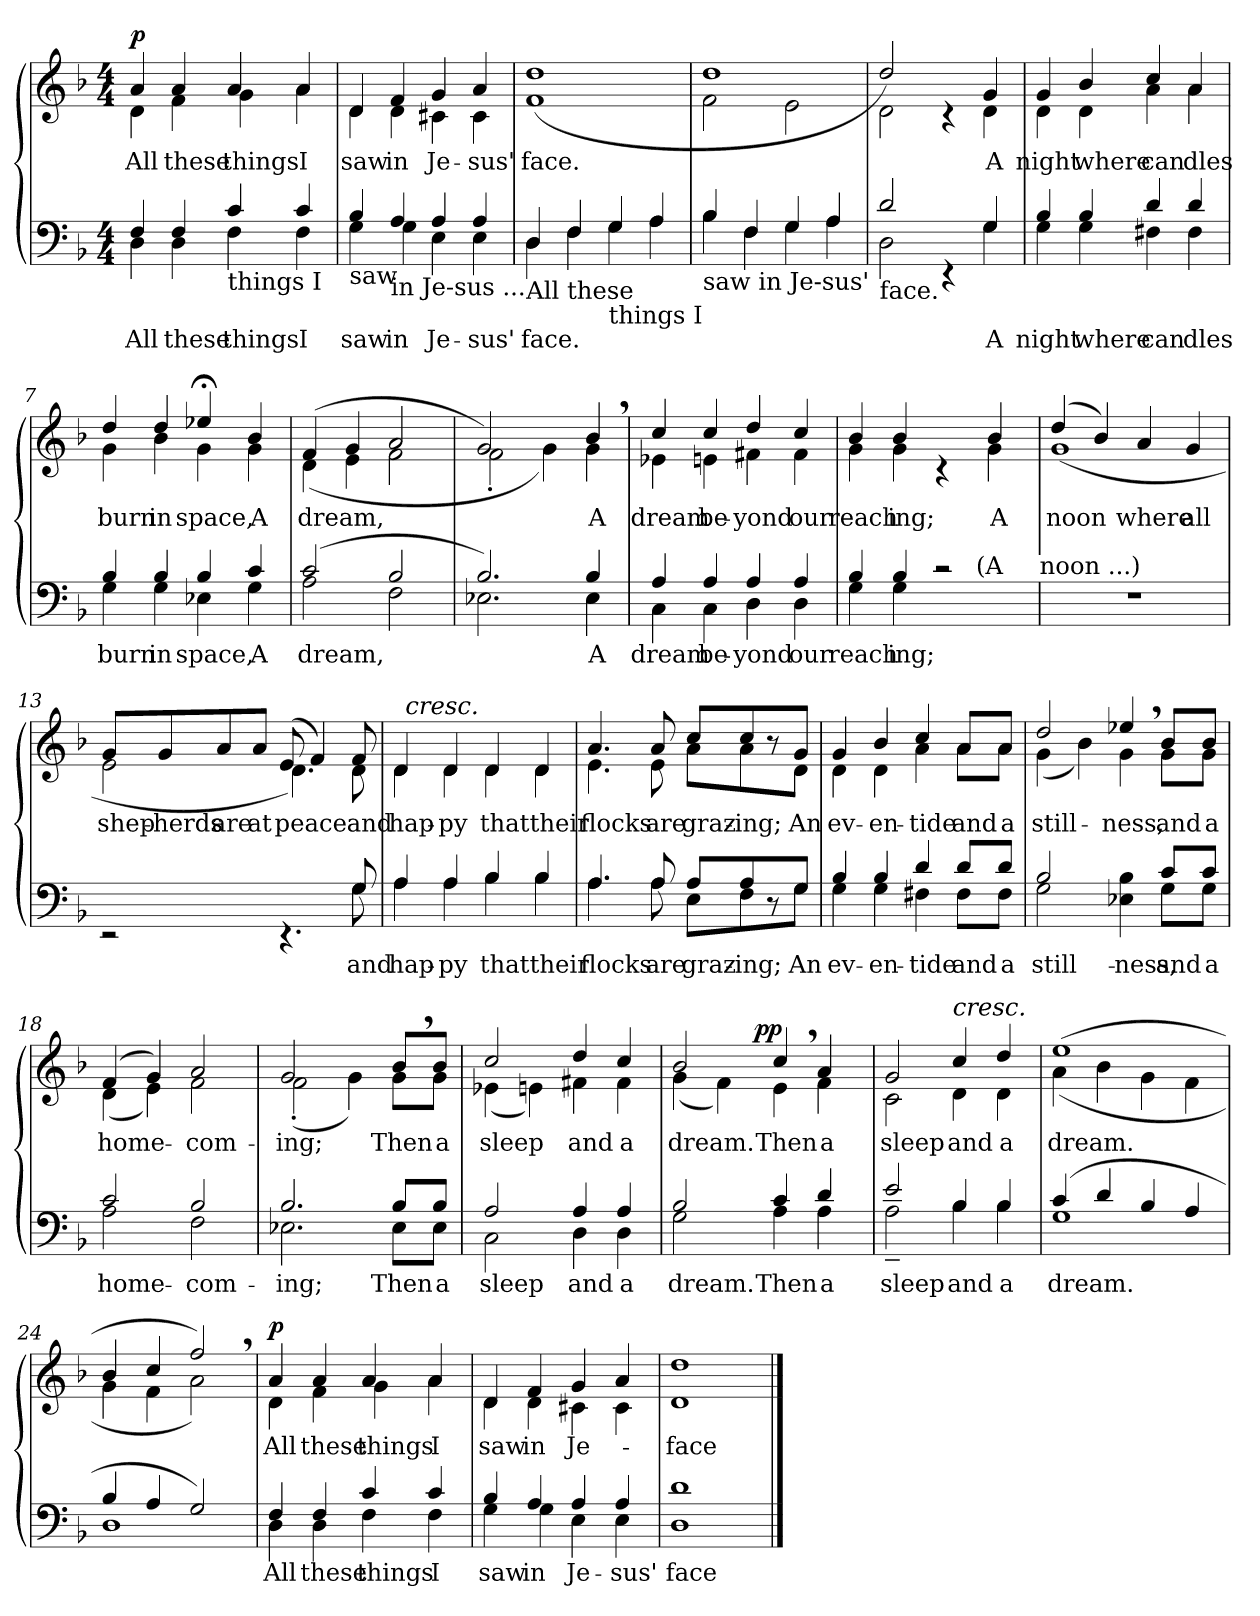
**kern	**text	**kern	**text	**dynam
*part2	*part2	*part1	*part1	*part1
*staff2	*staff2	*staff1	*staff1	*staff1
*clefF4	*	*clefG2	*	*
*k[b-]	*	*k[b-]	*	*
*F:	*	*F:	*	*
*M4/4	*	*M4/4	*	*
=1	=1	=1	=1	=1
!	!	!LO:TX:a:B:t=Adagio	!	!
!LO:TX:b:t=All these	!	!	!	!
!	!LO:LY:a	!	!LO:LY:b	!LO:DY:a
*^	*	*^	*	*
4F/	4D\	All	4a/	4d\	All	p
!	!	!LO:LY:a	!	!	!LO:LY:b	!
4F/	4D\	these	4a/	4f\	these	.
!LO:TX:b:t=things I	!	!	!	!	!	!
!	!	!LO:LY:a	!	!	!LO:LY:b	!
4c/	4F\	things	4a/	4g\	things	.
!	!	!LO:LY:a:rj	!	!	!LO:LY:b:rj	!
4c/	4F\	I	4a/	4a\	I	.
=2	=2	=2	=2	=2	=2	=2
!LO:TX:b:t=saw	!	!	!	!	!	!
!	!	!LO:LY:a	!	!	!LO:LY:b	!
4B-/	4G\	saw	4d/	4d\	saw	.
!LO:TX:b:t=in Je-sus ...	!	!	!	!	!	!
!	!	!LO:LY:a	!	!	!LO:LY:b	!
4A/	4G\	in	4f/	4d\	in	.
!	!	!LO:LY:a	!	!	!LO:LY:b	!
4A/	4E\	Je-	4g/	4c#X\	Je-	.
!	!	!LO:LY:a	!	!	!LO:LY:b	!
4A/	4E\	-sus'	4a/	4c#\	-sus'	.
=3	=3	=3	=3	=3	=3	=3
!LO:TX:b:t=All these	!	!	!	!	!	!
!	!	!LO:LY:a	!	!	!LO:LY:b	!
*	*	*	*v	*v	*	*
4D/	4D\	face.	(>1f 1dd	face.	.
4F/	4F\	.	.	.	.
!LO:TX:b:t=things I	!	!	!	!	!
4G/	4G\	.	.	.	.
4A/	4A\	.	.	.	.
=4	=4	=4	=4	=4	=4
*	*	*	*^	*	*
!LO:TX:b:t=saw in Je-sus'	!	!	!	!	!	!
4B-/	4B-\	.	1dd	2f\	.	.
4F/	4F\	.	.	.	.	.
4G/	4G\	.	.	2e\	.	.
4A/	4A\	.	.	.	.	.
=5	=5	=5	=5	=5	=5	=5
!LO:TX:b:t=face.	!	!	!	!	!	!
(2d/	2D\	.	2dd/)	2d\	.	.
4ryy	4rEE	.	4ryy	4rc	.	.
!	!	!LO:LY:a	!	!	!LO:LY:b	!
4G/	4G\	A	4g/	4d\	A	.
!!LO:LB:g=z	!!
=6	=6	=6	=6	=6	=6	=6
!	!	!LO:LY:a	!	!	!LO:LY:b	!
4B-/	4G\	night	4g/	4d\	night	.
!	!	!LO:LY:a	!	!	!LO:LY:b	!
4B-/	4G\	where	4b-/	4d\	where	.
!	!	!LO:LY:a	!	!	!LO:LY:b	!
4d/	4F#X\	can	4cc/	4a\	can	.
!	!	!LO:LY:a	!	!	!LO:LY:b	!
4d/	4F#\	dles	4a/	4a\	dles	.
=7	=7	=7	=7	=7	=7	=7
!	!	!LO:LY:a	!	!	!LO:LY:b	!
4B-/	4G\	burn	4dd/	4g\	burn	.
!	!	!LO:LY:a	!	!	!LO:LY:b	!
4B-/	4G\	in	4dd/	4b-\	in	.
!	!	!LO:LY:a	!	!	!LO:LY:b	!
4B-/	4E-X\	space,	4ee-X;</	4g\	space,	.
!	!	!LO:LY:a	!	!	!LO:LY:b	!
4c/	4G\	A	4b-/	4g\	A	.
=8	=8	=8	=8	=8	=8	=8
!	!	!LO:LY:a	!	!	!LO:LY:b	!
(2c/	2A\	dream,	(4f/	(<4d\	dream,	.
.	.	.	4g/	4e\	.	.
2B-/	2F\	.	2a/	2f\	.	.
=9	=9	=9	=9	=9	=9	=9
2.B-/)	2.E-X\	.	2g/)	2f'<\	.	.
.	.	.	4ryy	4g\)	.	.
!	!	!LO:LY:a	!	!	!LO:LY:b	!
4B-/	4E-\	A	4b-,</	4g\	A	.
=10	=10	=10	=10	=10	=10	=10
!	!	!LO:LY:a	!	!	!LO:LY:b	!
4A/	4C\	dream	4cc/	4e-X\	dream	.
!	!	!LO:LY:a	!	!	!LO:LY:b	!
4A/	4C\	be-	4cc/	4en\	be-	.
!	!	!LO:LY:a	!	!	!LO:LY:b	!
4A/	4D\	-yond	4dd/	4f#X\	-yond	.
!	!	!LO:LY:a	!	!	!LO:LY:b	!
4A/	4D\	our	4cc/	4f#\	our	.
!!LO:LB:g=z	!!
=11	=11	=11	=11	=11	=11	=11
!	!	!LO:LY:a	!	!	!LO:LY:b	!
*	*^	*	*	*	*	*
4B-/	4G\	2ryy	reach	4b-/	4g\	reach	.
!	!	!	!LO:LY:a	!	!	!LO:LY:b	!
4B-/	4G\	.	ing;	4b-/	4g\	ing;	.
2rc	2ryy	8..ryy	.	4ryy	4rc	.	.
!	!	!LO:TX:a:t=(A	!	!	!	!	!
.	.	4ryy	.	.	.	.	.
!	!	!	!	!	!	!LO:LY:b	!
.	.	.	.	4b-/	4g\	A	.
.	.	32ryy	.	.	.	.	.
!	!	!LO:TX:a:t=noon ...)	!	!	!	!	!
=12	=12	=12	=12	=12	=12	=12	=12
!	!	!	!	!	!	!LO:LY:b	!
*v	*v	*v	*	*	*	*	*
1r	.	(4dd/	(<1g	noon	.
.	.	4b-/)	.	.	.
!	!	!	!	!LO:LY:b	!
.	.	4a/	.	where	.
!	!	!	!	!LO:LY:b	!
.	.	4g/	.	all	.
=13	=13	=13	=13	=13	=13
*^	*	*	*	*	*
!	!	!	!	!	!LO:LY:b	!
2..ryy	2rEE	.	8g/L	2e\	shep-	.
!	!	!	!	!	!LO:LY:b:rj	!
.	.	.	8g/	.	-herds	.
!	!	!	!	!	!LO:LY:b	!
.	.	.	8a/	.	are	.
!	!	!	!	!	!LO:LY:b	!
.	.	.	8a/J	.	at	.
!	!	!	!	!	!LO:LY:b	!
.	4.rEE	.	(8e/	4.d\)	peace	.
.	.	.	4f/)	.	.	.
!	!	!LO:LY:a	!	!	!LO:LY:b	!
8G/	8G\	and	8f/	8d\	and	.
=14	=14	=14	=14	=14	=14	=14
!	!	!LO:LY:a	!	!	!LO:LY:b	!
*	*	*	*	*^	*	*
4A/	4A\	hap-	4d/	4d\	32ryy	hap-	.
!	!	!	!	!	!LO:TX:a:i:t=cresc.	!	!
.	.	.	.	.	2ryy	.	.
!	!	!LO:LY:a	!	!	!	!LO:LY:b	!
4A/	4A\	-py	4d/	4d\	.	-py	.
!	!	!LO:LY:a	!	!	!	!LO:LY:b	!
4B-/	4B-\	that	4d/	4d\	.	that	.
.	.	.	.	.	4...ryy	.	.
!	!	!LO:LY:a	!	!	!	!LO:LY:b	!
4B-/	4B-\	their	4d/	4d\	.	their	.
!!LO:PB:g=z
=15	=15	=15	=15	=15	=15	=15	=15
!	!	!LO:LY:a	!	!	!	!LO:LY:b	!
*	*	*	*	*v	*v	*	*
4.A/	4.A\	flocks	4.a/	4.e\	flocks	.
!	!	!LO:LY:a	!	!	!LO:LY:b	!
8A/	8A\	are	8a/	8e\	are	.
!	!	!LO:LY:a	!	!	!LO:LY:b	!
8A/L	8E\L	graz-	8cc/L	8a\L	graz-	.
!	!	!LO:LY:a	!	!	!LO:LY:b	!
8A/	8F\	-ing;	8cc/	8a\	-ing;	.
8r	8ryy	.	8r	8ryy	.	.
!	!	!LO:LY:a	!	!	!LO:LY:b	!
8G/J	8G\J	An	8g/J	8d\J	An	.
=16	=16	=16	=16	=16	=16	=16
!	!	!LO:LY:a	!	!	!LO:LY:b	!
4B-/	4G\	ev-	4g/	4d\	ev-	.
!	!	!LO:LY:a	!	!	!LO:LY:b	!
4B-/	4G\	-en-	4b-/	4d\	-en-	.
!	!	!LO:LY:a:rj	!	!	!LO:LY:b:rj	!
4d/	4F#X\	-tide	4cc/	4a\	-tide	.
!	!	!LO:LY:a	!	!	!LO:LY:b	!
8d/L	8F#\L	and	8a/L	8a\L	and	.
!	!	!LO:LY:a	!	!	!LO:LY:b	!
8d/J	8F#\J	a	8a/J	8a\J	a	.
=17	=17	=17	=17	=17	=17	=17
!	!	!LO:LY:a	!	!	!LO:LY:b	!
2B-/	2G\	still-	2dd/	(<4g\	still-	.
.	.	.	.	4b-\)	.	.
!	!	!LO:LY:a	!	!	!LO:LY:b	!
4ryy	4E-X\ 4B-\	ness,	4ee-X,>/	4g\	-ness,	.
!	!	!LO:LY:a	!	!	!LO:LY:b	!
8c/L	8G\L	-and	8b-/L	8g\L	and	.
!	!	!LO:LY:a	!	!	!LO:LY:b	!
8c/J	8G\J	a	8b-/J	8g\J	a	.
=18	=18	=18	=18	=18	=18	=18
!	!	!LO:LY:a	!	!	!LO:LY:b	!
2c/	2A\	home-	(4f/	(<4d\	home-	.
.	.	.	4g/)	4e\)	.	.
!	!	!LO:LY:a	!	!	!LO:LY:b	!
2B-/	2F\	-com-	2a/	2f\	-com-	.
=19	=19	=19	=19	=19	=19	=19
!	!	!LO:LY:a	!	!	!LO:LY:b	!
2.B-/	2.E-X\	-ing;	2g/	(<2f'<\	-ing;	.
.	.	.	4ryy	4g\)	.	.
!	!	!LO:LY:a	!	!	!LO:LY:b	!
8B-/L	8E-\L	Then	8b-,>/L	8g\L	Then	.
!	!	!LO:LY:a	!	!	!LO:LY:b	!
8B-/J	8E-\J	a	8b-/J	8g\J	a	.
!!LO:LB:g=z	!!
=20	=20	=20	=20	=20	=20	=20
!	!	!LO:LY:a	!	!	!LO:LY:b	!
2A/	2C\	sleep	2cc/	(<4e-X\	sleep	.
.	.	.	.	4en\)	.	.
!	!	!LO:LY:a	!	!	!LO:LY:b	!
4A/	4D\	and	4dd/	4f#X\	and	.
!	!	!LO:LY:a	!	!	!LO:LY:b	!
4A/	4D\	a	4cc/	4f#\	a	.
=21	=21	=21	=21	=21	=21	=21
!	!	!LO:LY:a	!	!	!LO:LY:b	!
*	*	*	*	*^	*	*
2B-/	2G\	dream.	2b-/	(<4g\	4..ryy	dream.	.
.	.	.	.	4f\)	.	.	.
!	!	!	!	!	!	!	!LO:DY:a
.	.	.	.	.	2ryy	.	pp
!	!	!LO:LY:a	!	!	!	!LO:LY:b	!
4c/	4A\	Then	4cc,>/	4e\	.	Then	.
!	!	!LO:LY:a	!	!	!	!LO:LY:b	!
4d/	4A\	a	4a/	4f\	.	a	.
.	.	.	.	.	16ryy	.	.
=22	=22	=22	=22	=22	=22	=22	=22
!	!	!LO:LY:a	!	!	!	!LO:LY:b	!
*	*	*	*	*v	*v	*	*
2e/	2A~<\	sleep	2g/	2c\	sleep	.
!	!	!	!LO:TX:a:i:t=cresc.	!	!	!
!	!	!LO:LY:a	!	!	!LO:LY:b	!
4B-/	4B-\	and	4cc/	4d\	and	.
!	!	!LO:LY:a	!	!	!LO:LY:b	!
4B-/	4B-\	a	4dd/	4d\	a	.
=23	=23	=23	=23	=23	=23	=23
!	!	!LO:LY:a	!	!	!LO:LY:b	!
(4c/	1G	dream.	(>1ee	(<4a\	dream.	.
4d/	.	.	.	4b-\	.	.
4B-/	.	.	.	4g\	.	.
4A/	.	.	.	4f\	.	.
=24	=24	=24	=24	=24	=24	=24
4B-/	1D	.	4b-/	4g\	.	.
4A/	.	.	4cc/	4f\	.	.
2G/)	.	.	2ff,>/)	2a\)	.	.
!!LO:LB:g=z	!!
=25	=25	=25	=25	=25	=25	=25
!	!	!LO:LY:a	!	!	!LO:LY:b	!LO:DY:a
4F/	4D\	All	4a/	4d\	All	p
!	!	!LO:LY:a	!	!	!LO:LY:b	!
4F/	4D\	these	4a/	4f\	these	.
!	!	!LO:LY:a	!	!	!LO:LY:b	!
4c/	4F\	things	4a/	4g\	things	.
!	!	!LO:LY:a:rj	!	!	!LO:LY:b:rj	!
4c/	4F\	I	4a/	4a\	I	.
=26	=26	=26	=26	=26	=26	=26
!	!	!LO:LY:a	!	!	!LO:LY:b	!
4B-/	4G\	saw	4d/	4d\	saw	.
!	!	!LO:LY:a	!	!	!LO:LY:b	!
4A/	4G\	in	4f/	4d\	in	.
!	!	!LO:LY:a	!	!	!LO:LY:b	!
4A/	4E\	Je-	4g/	4c#X\	Je-	.
!	!	!LO:LY:a	!	!	!LO:LY:b	!
4A/	4E\	-sus'	4a/	4c#\	.	.
=27	=27	=27	=27	=27	=27	=27
!	!	!LO:LY:a	!	!	!LO:LY:b	!
*v	*v	*	*	*	*	*
*	*	*v	*v	*	*
1D 1d	face	1d 1dd	face	.
==	==	==	==	==
*-	*-	*-	*-	*-
